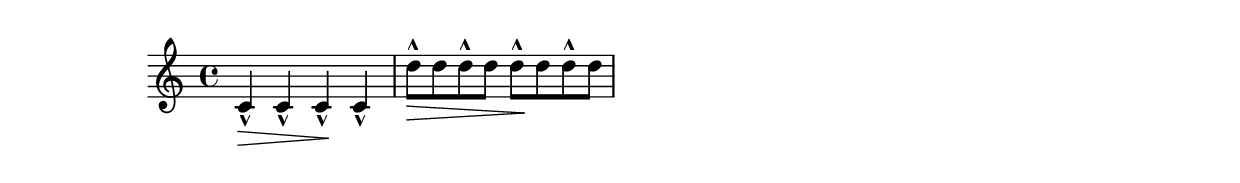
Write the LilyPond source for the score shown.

\header {

  texidoc =

  "With @code{music-map}, you can apply functions operating on a
single piece of music to an entire music expression. In this example,
the the function @code{notes-to-skip} changes a note to a skip. When
applied to an entire music expression in the 1st measure, the scripts
and dynamics are left over. These are put onto the 2nd measure."

}

\version "2.10.0"

#(define (notes-to-skip m)
  "Convert all stuff with duration (notes, lyrics, bass figures, etc.) to skips.
Scripts and dynamics are maintained.
"
  (if (memq 'rhythmic-event (ly:music-property m 'types))
   (let* ((newmus (make-music 'SkipEvent)))
    (map
     (lambda (x) (ly:music-set-property! newmus (car x) (cdr x)))
     (ly:music-mutable-properties m))
    newmus
  )
   m)
)


\layout { ragged-right= ##t }

foobar =  \transpose c c' { c4\>-^ c4-^ c4\!-^ c4-^  } 


\relative c''  \context Voice {
  \foobar

  << \applyMusic #(lambda (x) (music-map notes-to-skip x))
     \foobar
     { d8 d d d d d d d  } >> 
}
